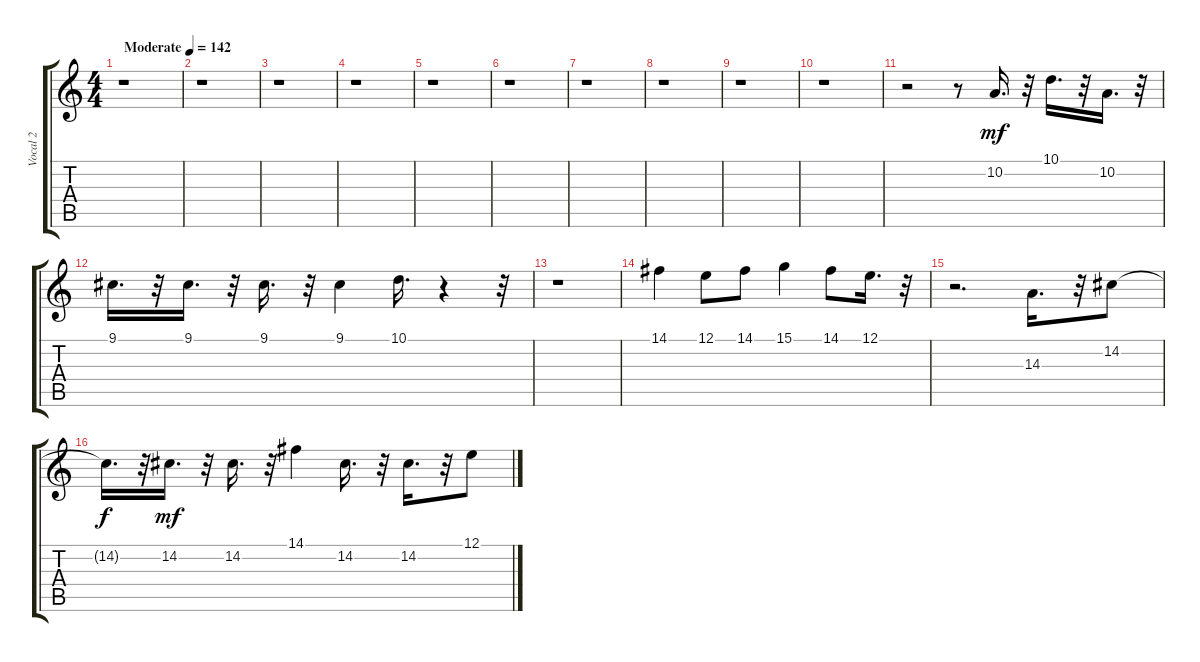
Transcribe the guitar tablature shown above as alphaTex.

\track ("Vocal 2" "Vocal 2") {instrument synthvoice}
\staff {score tabs}
\tuning (E4 B3 G3 D3 A2 E2) {hide}
\ts (4 4)
\tempo (142 "Moderate")
\clef g2
\ks c
r.1{dy mf instrument synthvoice} |
r.1 |
r.1 |
r.1 |
r.1 |
r.1 |
r.1 |
r.1 |
r.1 |
r.1 |
r.2 r.8 10.2.16{d volume 14} r.32 10.1.16{d} r.32 10.2.16{d} r.32 |
9.1.16{d} r.32 9.1.16{d} r.32 9.1.16{d} r.32 9.1.4 10.1.16{d} r.4 r.32 |
r.1 |
14.1.4 12.1.8 14.1.8 15.1.4 14.1.8 12.1.16{d} r.32 |
r.2{d} 14.3.16{d} r.32 14.2.8 |
14.2{t}.16{d dy f} r.32 14.2.16{d dy mf} r.32 14.2.16{d} r.32 14.1.4 14.2.16{d} r.32 14.2.16{d} r.32 12.1.8
